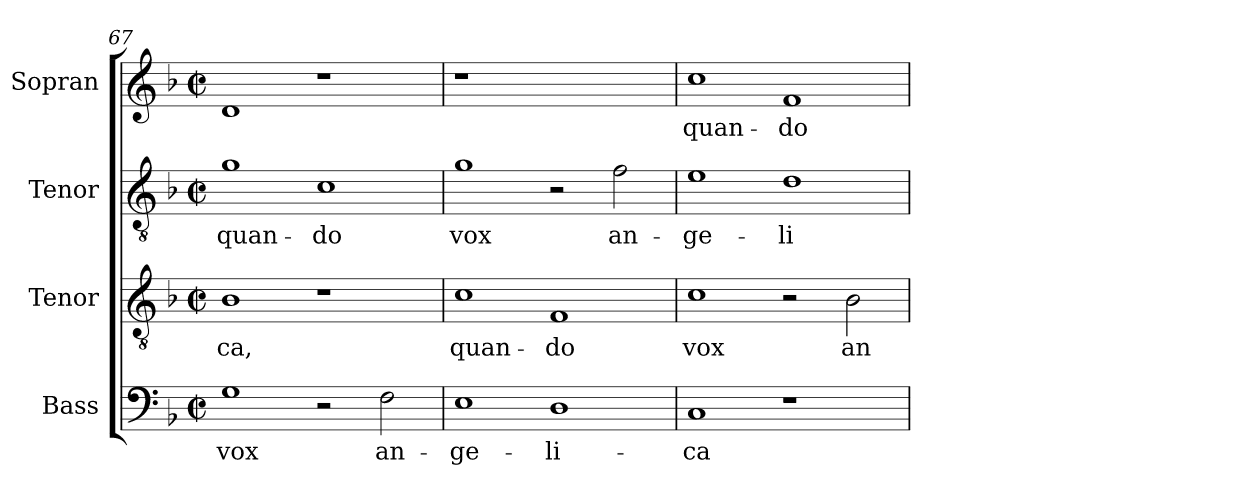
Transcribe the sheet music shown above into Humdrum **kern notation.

**kern	**text	**kern	**text	**kern	**text	**kern	**text
*part4	*part4	*part3	*part3	*part2	*part2	*part1	*part1
*staff4	*staff4	*staff3	*staff3	*staff2	*staff2	*staff1	*staff1
*I"Bass	*	*I"Tenor	*	*I"Tenor	*	*I"Sopran	*
*	*	*I'Tenor	*	*	*	*	*
*clefF4	*	*clefGv2	*	*clefGv2	*	*clefG2	*
*	*	*ITrd7c12	*	*ITrd7c12	*	*	*
*k[b-]	*	*k[b-]	*	*k[b-]	*	*k[b-]	*
*d:	*	*d:	*	*d:	*	*d:	*
*M2/2	*	*M2/2	*	*M2/2	*	*M2/2	*
*met(c|)	*	*met(c|)	*	*met(c|)	*	*met(c|)	*
=67	=67	=67	=67	=67	=67	=67	=67
!	!LO:LY:b:color=#000000	!	!	!	!	!	!
!	!	!	!LO:LY:b:color=#000000	!	!	!	!
!	!	!	!	!	!LO:LY:b:color=#000000	!	!
1Gi	vox	1BB-i	-ca,	1Gi	quan-	1di	.
!	!	!	!	!	!LO:LY:b:color=#000000	!	!
2r	.	1r	.	1Ci	-do	1r	.
!	!LO:LY:b:color=#000000	!	!	!	!	!	!
2Fi\	an-	.	.	.	.	.	.
=68	=68	=68	=68	=68	=68	=68	=68
!	!LO:LY:b:color=#000000	!	!	!	!	!	!
!	!	!	!LO:LY:b:color=#000000	!	!	!	!
!	!	!	!	!	!LO:LY:b:color=#000000	!LO:N:vis=1	!
1Ei	-ge-	1Ci	quan-	1Gi	vox	1r	.
!	!LO:LY:b:color=#000000	!	!	!	!	!	!
!	!	!	!LO:LY:b:color=#000000	!	!	!	!
1Di	-li-	1FFi	-do	2r	.	1ryy	.
!	!	!	!	!	!LO:LY:b:color=#000000	!	!
.	.	.	.	2Fi\	an-	.	.
=69	=69	=69	=69	=69	=69	=69	=69
!	!LO:LY:b:color=#000000	!	!	!	!	!	!
!	!	!	!LO:LY:b:color=#000000	!	!	!	!
!	!	!	!	!	!LO:LY:b:color=#000000	!	!
!	!	!	!	!	!	!	!LO:LY:b:color=#000000
1Ci	-ca	1Ci	vox	1Ei	-ge-	1cci	quan-
!	!	!	!	!	!LO:LY:b:color=#000000	!	!
!	!	!	!	!	!	!	!LO:LY:b:color=#000000
1r	.	2r	.	1Di	-li-	1fi	-do
!	!	!	!LO:LY:b:color=#000000	!	!	!	!
.	.	2BB-i\	an-	.	.	.	.
=	=	=	=	=	=	=	=
*-	*-	*-	*-	*-	*-	*-	*-
